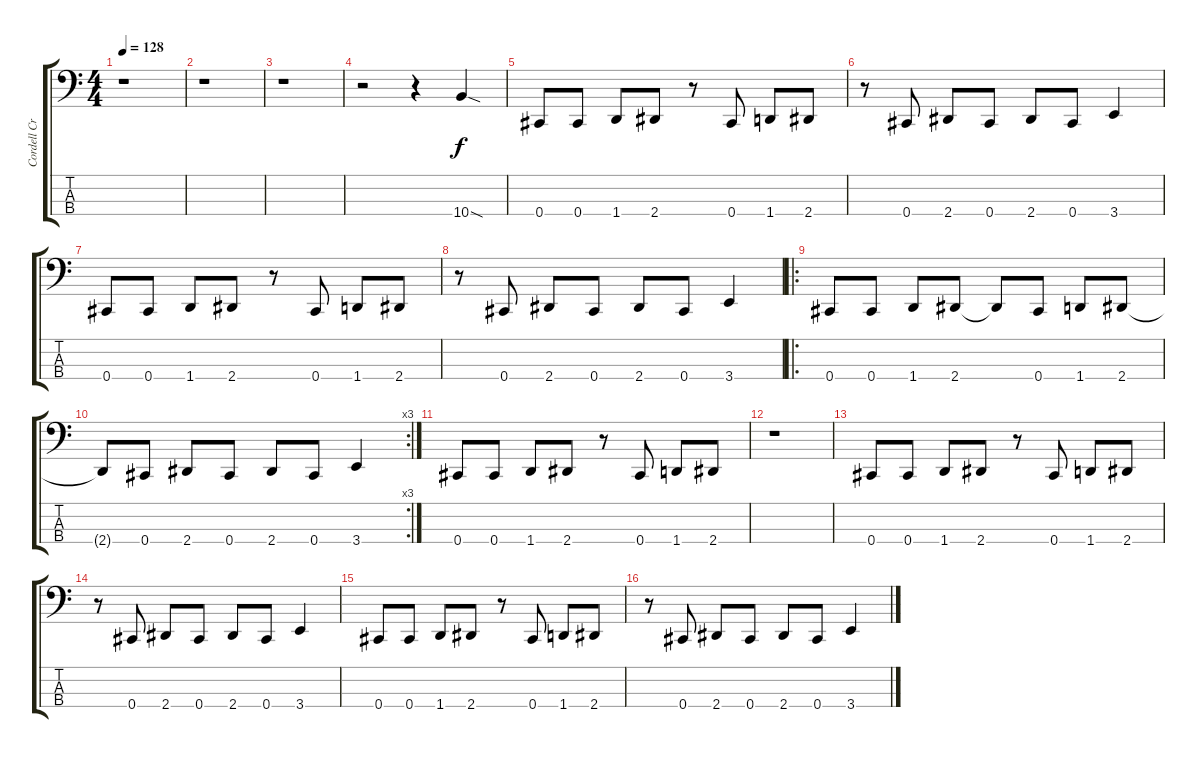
\track ("Cordell Crockett (bass)" "Cordell Cr") {instrument acousticguitarsteel}
\staff {score tabs}
\tuning (Gb2 Db2 Ab1 Db1) {hide}
\ts (4 4)
\tempo 128
\clef f4
\ks c
r.1{dy f instrument acousticguitarsteel} |
r.1 |
r.1 |
r.2 r.4 10.4{sod}.4 |
0.4.8 0.4.8 1.4.8 2.4.8 r.8 0.4.8 1.4.8 2.4.8 |
r.8 0.4.8 2.4.8 0.4.8 2.4.8 0.4.8 3.4.4 |
0.4.8 0.4.8 1.4.8 2.4.8 r.8 0.4.8 1.4.8 2.4.8 |
r.8 0.4.8 2.4.8 0.4.8 2.4.8 0.4.8 3.4.4 |
\ro
0.4.8 0.4.8 1.4.8 2.4.8 2.4{t}.8 0.4.8 1.4.8 2.4.8 |
\rc 3
2.4{t}.8 0.4.8 2.4.8 0.4.8 2.4.8 0.4.8 3.4.4 |
0.4.8 0.4.8 1.4.8 2.4.8 r.8 0.4.8 1.4.8 2.4.8 |
r.1 |
0.4.8 0.4.8 1.4.8 2.4.8 r.8 0.4.8 1.4.8 2.4.8 |
r.8 0.4.8 2.4.8 0.4.8 2.4.8 0.4.8 3.4.4 |
0.4.8 0.4.8 1.4.8 2.4.8 r.8 0.4.8 1.4.8 2.4.8 |
r.8 0.4.8 2.4.8 0.4.8 2.4.8 0.4.8 3.4.4
